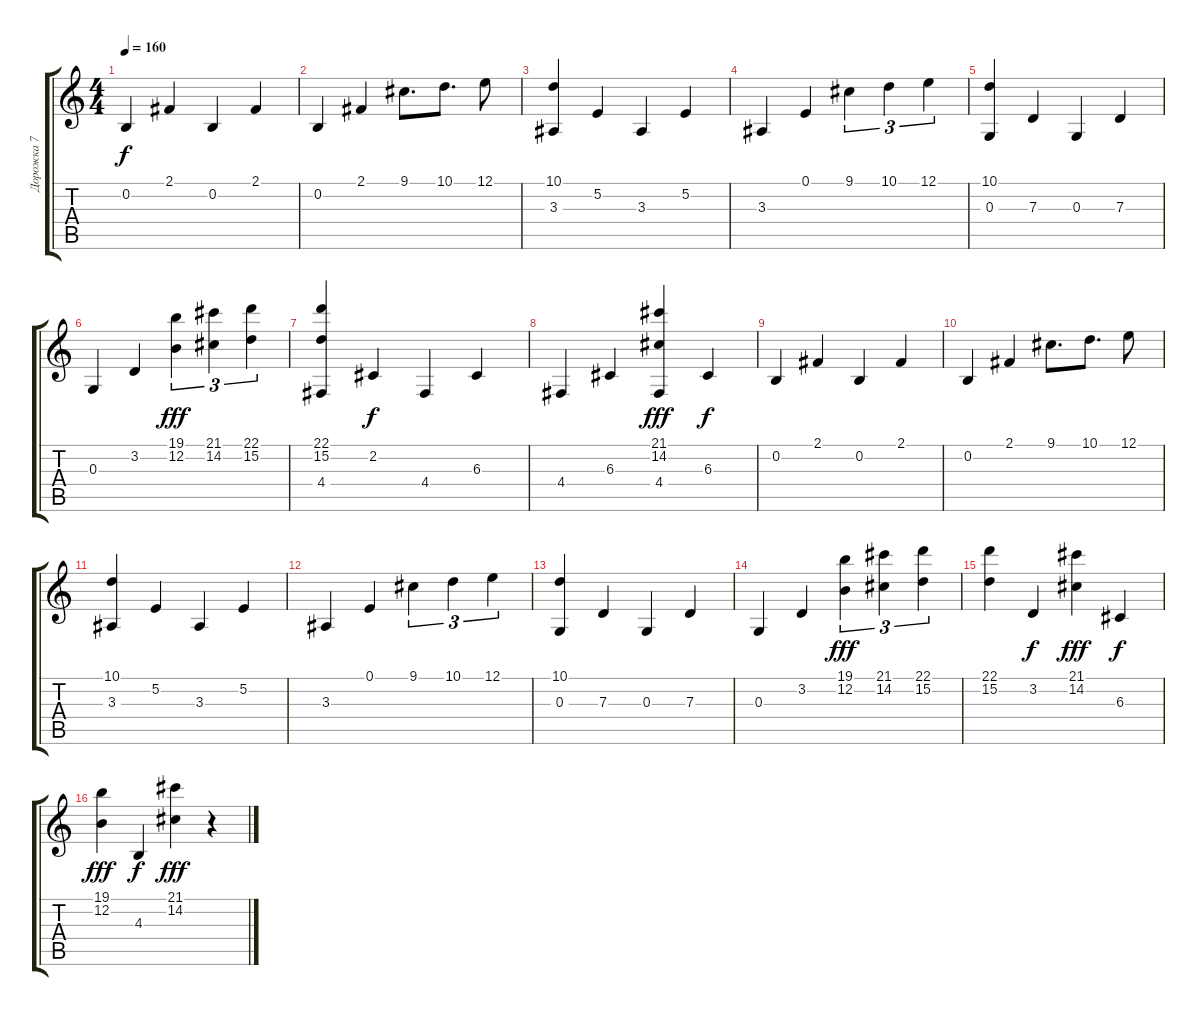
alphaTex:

\track ("Дорожка 7" "Дорожка 7") {instrument brightacousticpiano}
\staff {score tabs}
\tuning (E4 B3 G3 D3 A2 E2) {hide}
\ts (4 4)
\tempo 160
\clef g2
\ks c
0.2.4{dy f} 2.1.4 0.2.4 2.1.4 |
0.2.4 2.1.4 9.1.8{d} 10.1.8{d} 12.1.8 |
(10.1 3.3).4 5.2.4 3.3.4 5.2.4 |
3.3.4 0.1.4 9.1.4{tu (3 2)} 10.1.4{tu (3 2)} 12.1.4{tu (3 2)} |
(10.1 0.3).4 7.3.4 0.3.4 7.3.4 |
0.3.4 3.2.4 (19.1 12.2).4{tu (3 2) dy fff} (21.1 14.2).4{tu (3 2)} (22.1 15.2).4{tu (3 2)} |
(22.1 15.2 4.4).4 2.2.4{dy f} 4.4.4 6.3.4 |
4.4.4 6.3.4 (21.1 14.2 4.4).4{dy fff} 6.3.4{dy f} |
0.2.4 2.1.4 0.2.4 2.1.4 |
0.2.4 2.1.4 9.1.8{d} 10.1.8{d} 12.1.8 |
(10.1 3.3).4 5.2.4 3.3.4 5.2.4 |
3.3.4 0.1.4 9.1.4{tu (3 2)} 10.1.4{tu (3 2)} 12.1.4{tu (3 2)} |
(10.1 0.3).4 7.3.4 0.3.4 7.3.4 |
0.3.4 3.2.4 (19.1 12.2).4{tu (3 2) dy fff} (21.1 14.2).4{tu (3 2)} (22.1 15.2).4{tu (3 2)} |
(22.1 15.2).4 3.2.4{dy f} (21.1 14.2).4{dy fff} 6.3.4{dy f} |
(19.1 12.2).4{dy fff} 4.3.4{dy f} (21.1 14.2).4{dy fff} r.4
